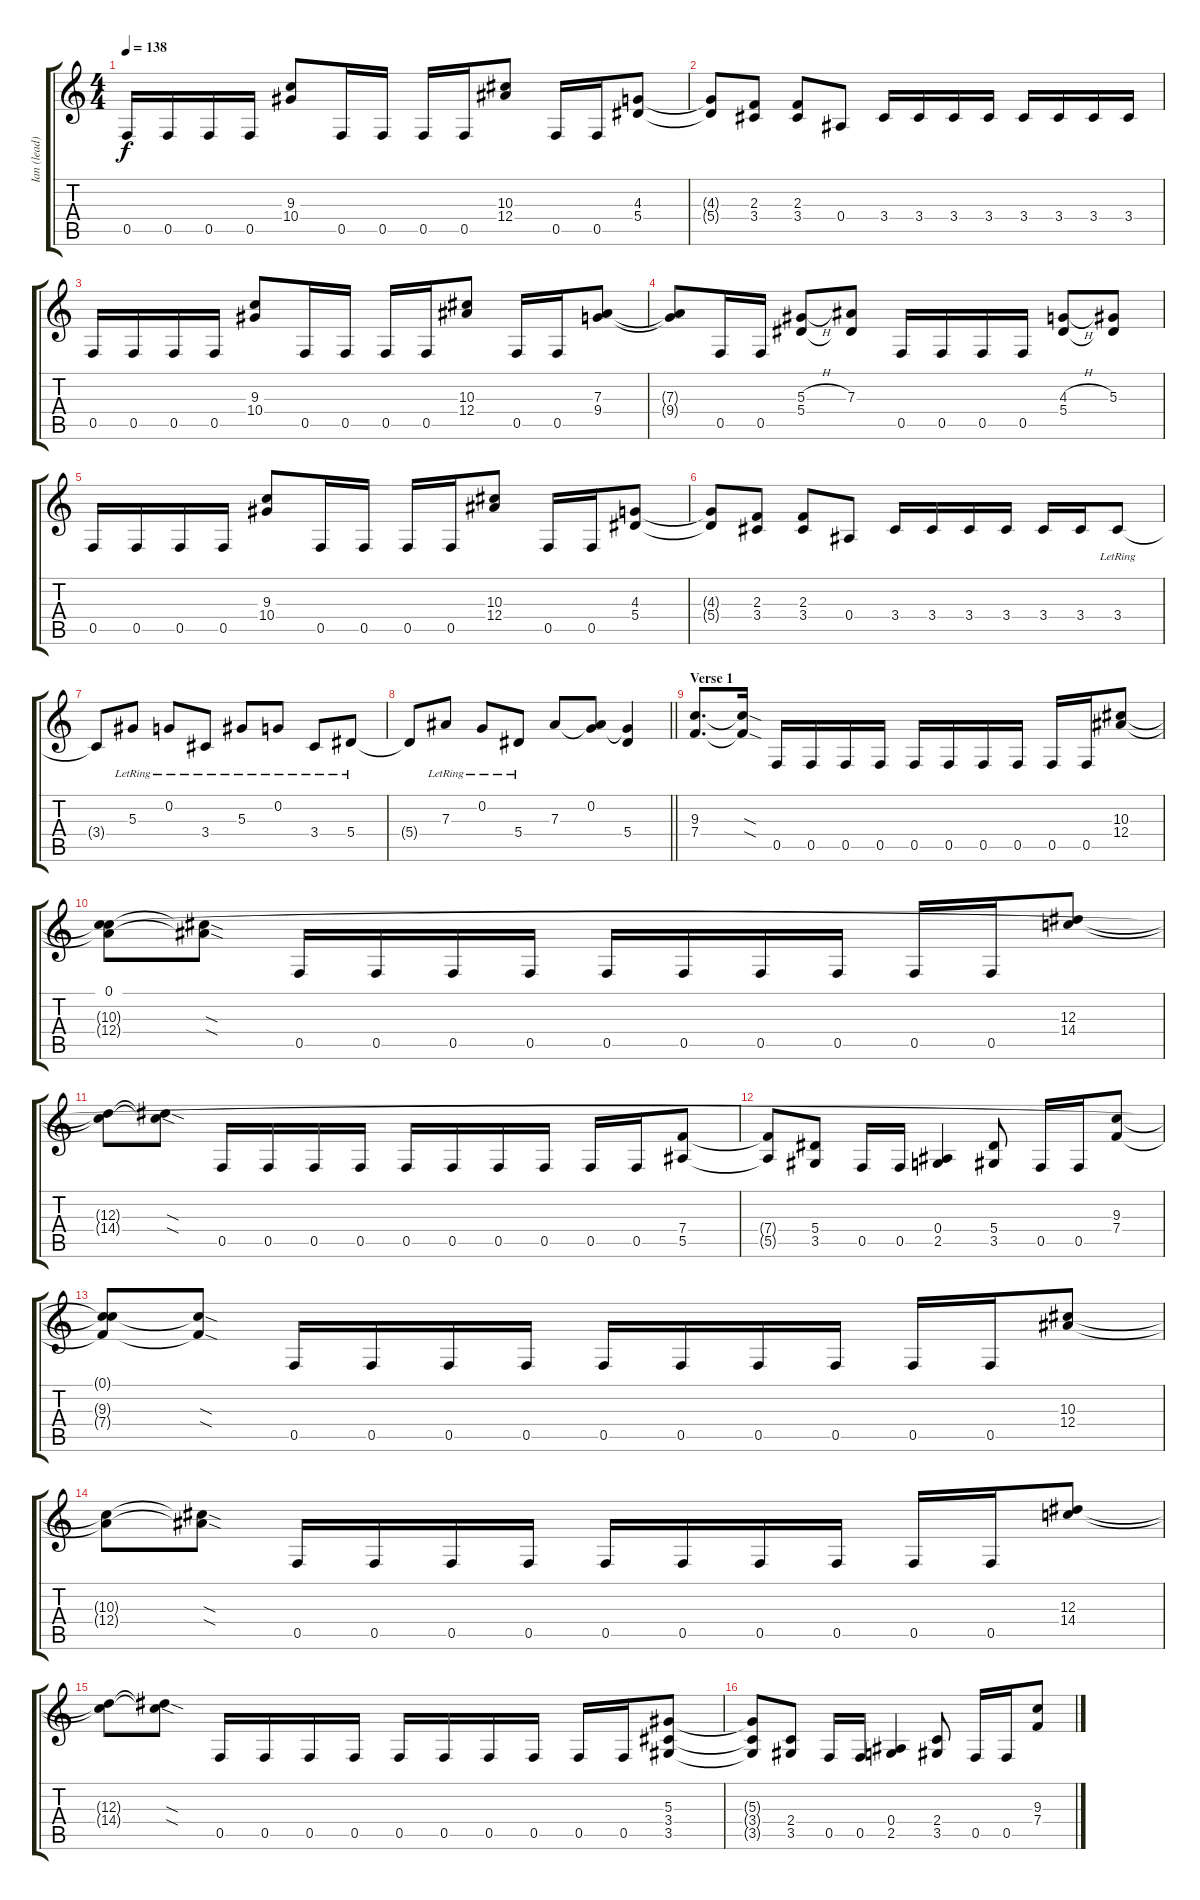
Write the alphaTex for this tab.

\track ("Ian (lead)" "Ian (lead)") {instrument distortionguitar}
\staff {score tabs}
\tuning (C4 G3 Eb3 Bb2 F2 C2) {hide}
\ts (4 4)
\tempo 138
\clef g2
\ks c
0.5.16{dy f} 0.5.16 0.5.16 0.5.16 (9.3 10.4).8 0.5.16 0.5.16 0.5.16 0.5.16 (10.3 12.4).8 0.5.16 0.5.16 (4.3 5.4).8 |
(4.3{t} 5.4{t}).8 (2.3 3.4).8 (2.3 3.4).8 0.4.8 3.4.16 3.4.16 3.4.16 3.4.16 3.4.16 3.4.16 3.4.16 3.4.16 |
0.5.16 0.5.16 0.5.16 0.5.16 (9.3 10.4).8 0.5.16 0.5.16 0.5.16 0.5.16 (10.3 12.4).8 0.5.16 0.5.16 (7.3 9.4).8 |
(7.3{t} 9.4{t}).8 0.5.16 0.5.16 (5.3{h} 5.4).8 (7.3 5.4{t}).8 0.5.16 0.5.16 0.5.16 0.5.16 (4.3{h} 5.4).8 (5.3 5.4{t}).8 |
0.5.16 0.5.16 0.5.16 0.5.16 (9.3 10.4).8 0.5.16 0.5.16 0.5.16 0.5.16 (10.3 12.4).8 0.5.16 0.5.16 (4.3 5.4).8 |
(4.3{t} 5.4{t}).8 (2.3 3.4).8 (2.3 3.4).8 0.4.8 3.4.16 3.4.16 3.4.16 3.4.16 3.4.16 3.4.16 3.4{lr}.8 |
3.4{t}.8 5.3{lr}.8 0.2{lr}.8 3.4{lr}.8 5.3{lr}.8 0.2{lr}.8 3.4{lr}.8 5.4{lr}.8 |
\barLineRight lightlight
5.4{t}.8 7.3{lr}.8 0.2{lr}.8 5.4{lr}.8 7.3.8 (0.2 7.3{t}).8 (0.2{t} 5.4).4 |
\section ("" "Verse 1")
(9.3 7.4).8{d} (9.3{sod t} 7.4{sod t}).16 0.5.16 0.5.16 0.5.16 0.5.16 0.5.16 0.5.16 0.5.16 0.5.16 0.5.16 0.5.16 (10.3 12.4).8 |
(0.1 10.3{t} 12.4{t}).8 (10.3{sod t} 12.4{sod t}).8 0.5.16 0.5.16 0.5.16 0.5.16 0.5.16 0.5.16 0.5.16 0.5.16 0.5.16 0.5.16 (12.3 14.4).8 |
(12.3{t} 14.4{t}).8 (12.3{sod t} 14.4{sod t}).8 0.5.16 0.5.16 0.5.16 0.5.16 0.5.16 0.5.16 0.5.16 0.5.16 0.5.16 0.5.16 (7.4 5.5).8 |
(7.4{t} 5.5{t}).8 (5.4 3.5).8 0.5.16 0.5.16 (0.4 2.5).4 (5.4 3.5).8 0.5.16 0.5.16 (9.3 7.4).8 |
(0.1{t} 9.3{t} 7.4{t}).8 (9.3{sod t} 7.4{sod t}).8 0.5.16 0.5.16 0.5.16 0.5.16 0.5.16 0.5.16 0.5.16 0.5.16 0.5.16 0.5.16 (10.3 12.4).8 |
(10.3{t} 12.4{t}).8 (10.3{sod t} 12.4{sod t}).8 0.5.16 0.5.16 0.5.16 0.5.16 0.5.16 0.5.16 0.5.16 0.5.16 0.5.16 0.5.16 (12.3 14.4).8 |
(12.3{t} 14.4{t}).8 (12.3{sod t} 14.4{sod t}).8 0.5.16 0.5.16 0.5.16 0.5.16 0.5.16 0.5.16 0.5.16 0.5.16 0.5.16 0.5.16 (5.3 3.4 3.5).8 |
(5.3{t} 3.4{t} 3.5{t}).8 (2.4 3.5).8 0.5.16 0.5.16 (0.4 2.5).4 (2.4 3.5).8 0.5.16 0.5.16 (9.3 7.4).8
